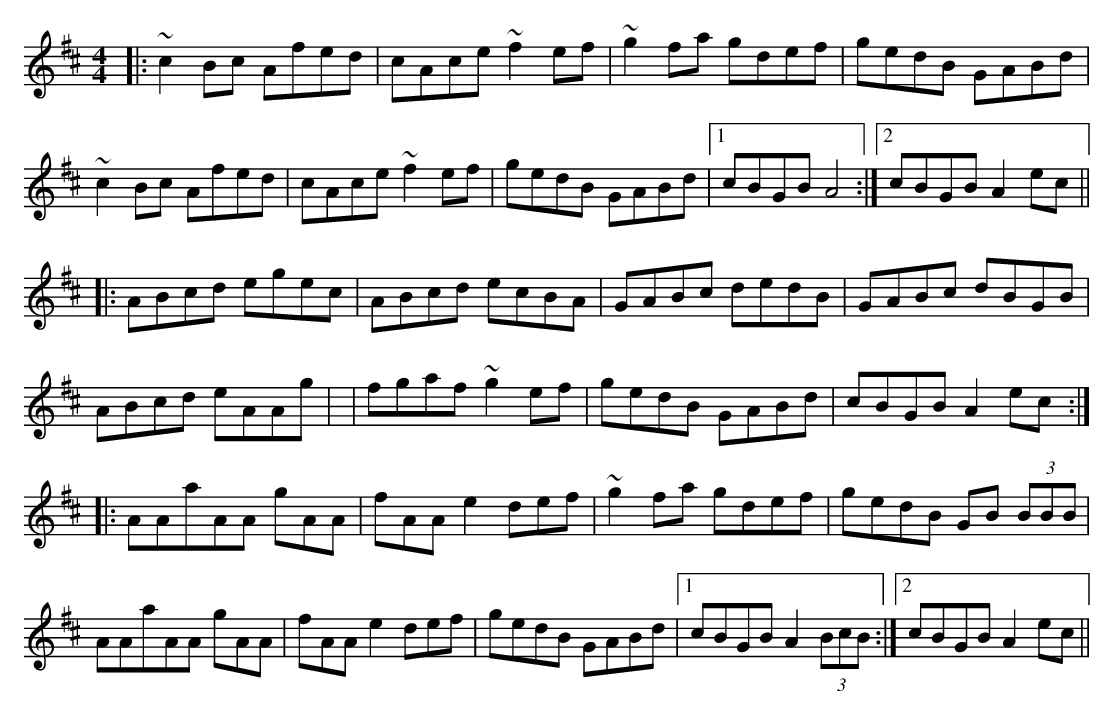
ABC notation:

X:1
M:4/4
K:Amix
|:~c2 Bc Afed |cAce ~f2 ef |~g2fa gdef |gedB GABd |
~c2 Bc Afed |cAce ~f2ef |gedB GABd |1 cBGB A4 :|2 cBGB A2ec||
|:ABcd egec |ABcd ecBA |GABc dedB | GABc dBGB |
ABcd eAAg| | fgaf ~g2ef |gedB GABd |cBGB A2 ec :|
|: AAaAA gAA | fAAe2def| ~g2fa gdef | gedB GB (3BBB |
AAaAA gAA | fAAe2def| gedB GABd |1 cBGB A2 (3BcB :|2 cBGB A2 ec ||
